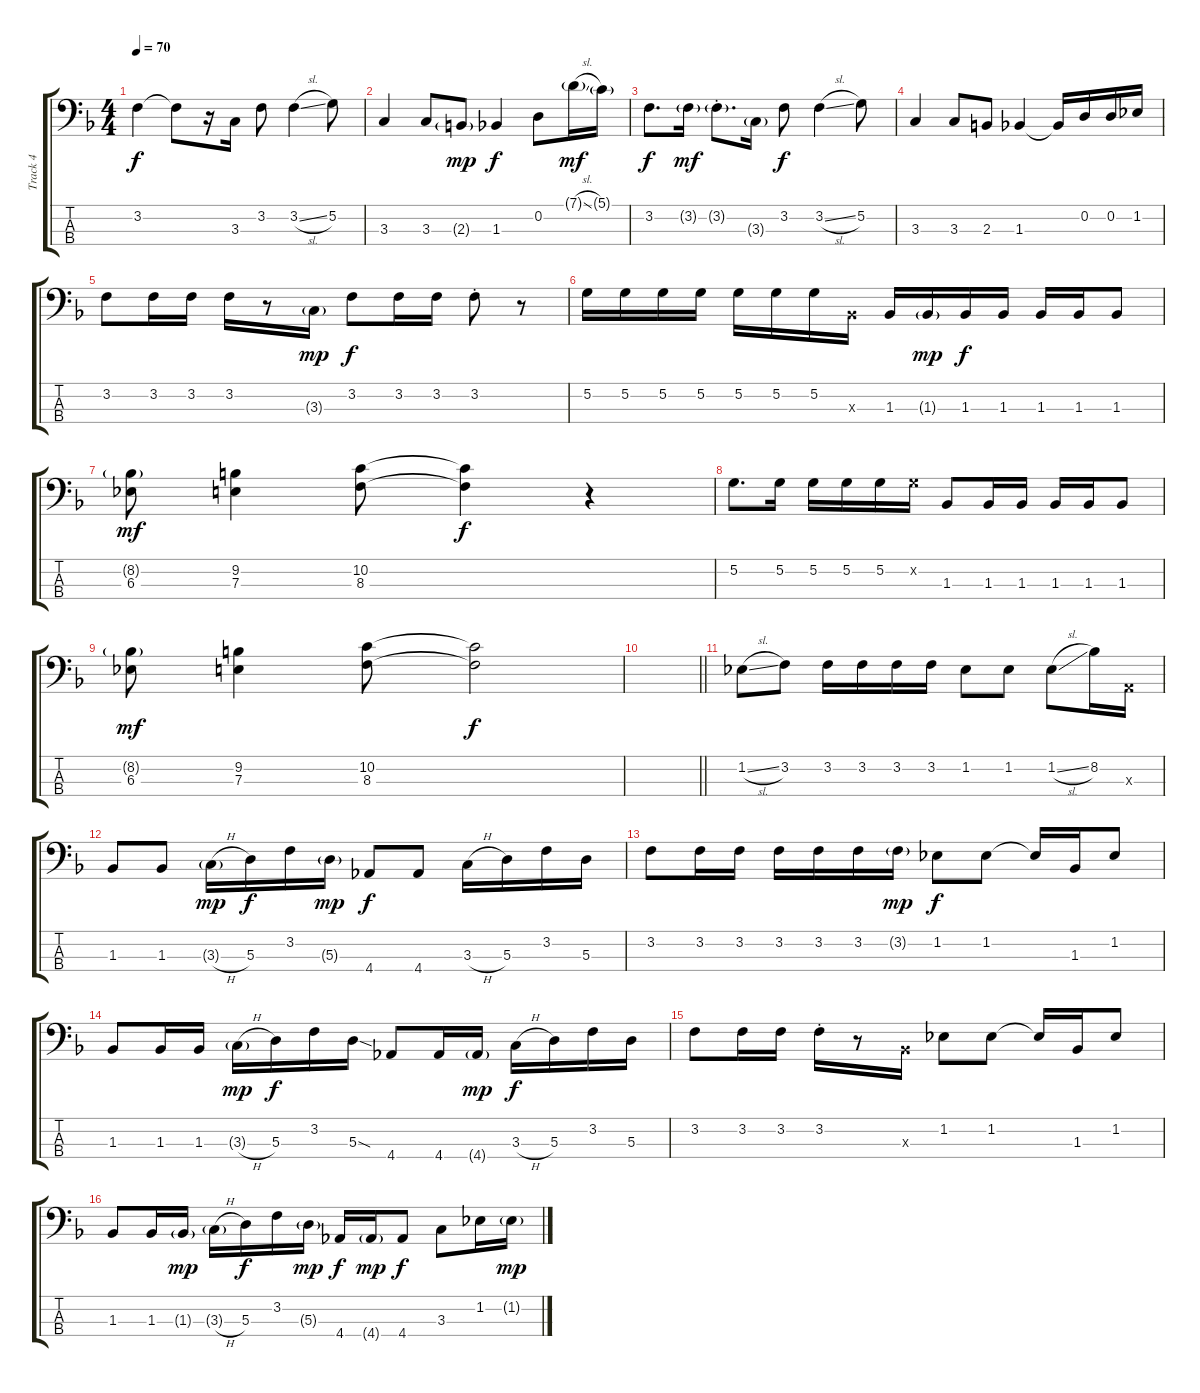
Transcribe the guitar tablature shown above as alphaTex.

\track ("Track 4" "Track 4") {instrument electricbassfinger}
\staff {score tabs}
\tuning (G2 D2 A1 E1) {hide}
\ts (4 4)
\tempo 70
\clef f4
\ks f
3.2.4{dy f} 3.2{t}.8 r.16 3.3.16 3.2.8 3.2{sl}.4 5.2.8 |
3.3.4 3.3.8 2.3{g}.8{dy mp} 1.3.4{dy f} 0.2.8 7.1{sl g}.16{dy mf} 5.1{g}.16 |
3.2.8{d dy f} 3.2{g}.16{dy mf} 3.2{g st}.8{d} 3.3{g}.16 3.2.8{dy f} 3.2{sl}.4 5.2.8 |
3.3.4 3.3.8 2.3.8 1.3.4 1.3{t}.16 0.2.16 0.2.16 1.2.16 |
3.2.8 3.2.16 3.2.16 3.2.16 r.8 3.3{g}.16{dy mp} 3.2.8{dy f} 3.2.16 3.2.16 3.2{st}.8 r.8 |
5.2.16 5.2.16 5.2.16 5.2.16 5.2.16 5.2.16 5.2.16 1.3{x}.16 1.3.16 1.3{g}.16{dy mp} 1.3.16{dy f} 1.3.16 1.3.16 1.3.16 1.3.8 |
(8.2{g} 6.3).8{dy mf} (9.2 7.3).4 (10.2 8.3).8 (10.2{t} 8.3{t}).4{dy f} r.4 |
5.2.8{d} 5.2.16 5.2.16 5.2.16 5.2.16 5.2{x}.16 1.3.8 1.3.16 1.3.16 1.3.16 1.3.16 1.3.8 |
(8.2{g} 6.3).8{dy mf} (9.2 7.3).4 (10.2 8.3).8 (10.2{t} 8.3{t}).2{dy f} |
\barLineRight lightlight
|
1.2{sl}.8 3.2.8 3.2.16 3.2.16 3.2.16 3.2.16 1.2.8 1.2.8 1.2{sl}.8 8.2.16 0.3{x}.16 |
1.3.8 1.3.8 3.3{h g}.16{dy mp} 5.3.16{dy f} 3.2.16 5.3{g}.16{dy mp} 4.4.8{dy f} 4.4.8 3.3{h}.16 5.3.16 3.2.16 5.3.16 |
3.2.8 3.2.16 3.2.16 3.2.16 3.2.16 3.2.16 3.2{g}.16{dy mp} 1.2.8{dy f} 1.2.8 1.2{t}.16 1.3.16 1.2.8 |
1.3.8 1.3.16 1.3.16 3.3{h g}.16{dy mp} 5.3.16{dy f} 3.2.16 5.3{sod}.16 4.4.8 4.4.16 4.4{g}.16{dy mp} 3.3{h}.16{dy f} 5.3.16 3.2.16 5.3.16 |
3.2.8 3.2.16 3.2.16 3.2{st}.16 r.8 1.3{x}.16 1.2.8 1.2.8 1.2{t}.16 1.3.16 1.2.8 |
1.3.8 1.3.16 1.3{g}.16{dy mp} 3.3{h g}.16 5.3.16{dy f} 3.2.16 5.3{g}.16{dy mp} 4.4.16{dy f} 4.4{g}.16{dy mp} 4.4.8{dy f} 3.3.8 1.2.16 1.2{g}.16{dy mp}
